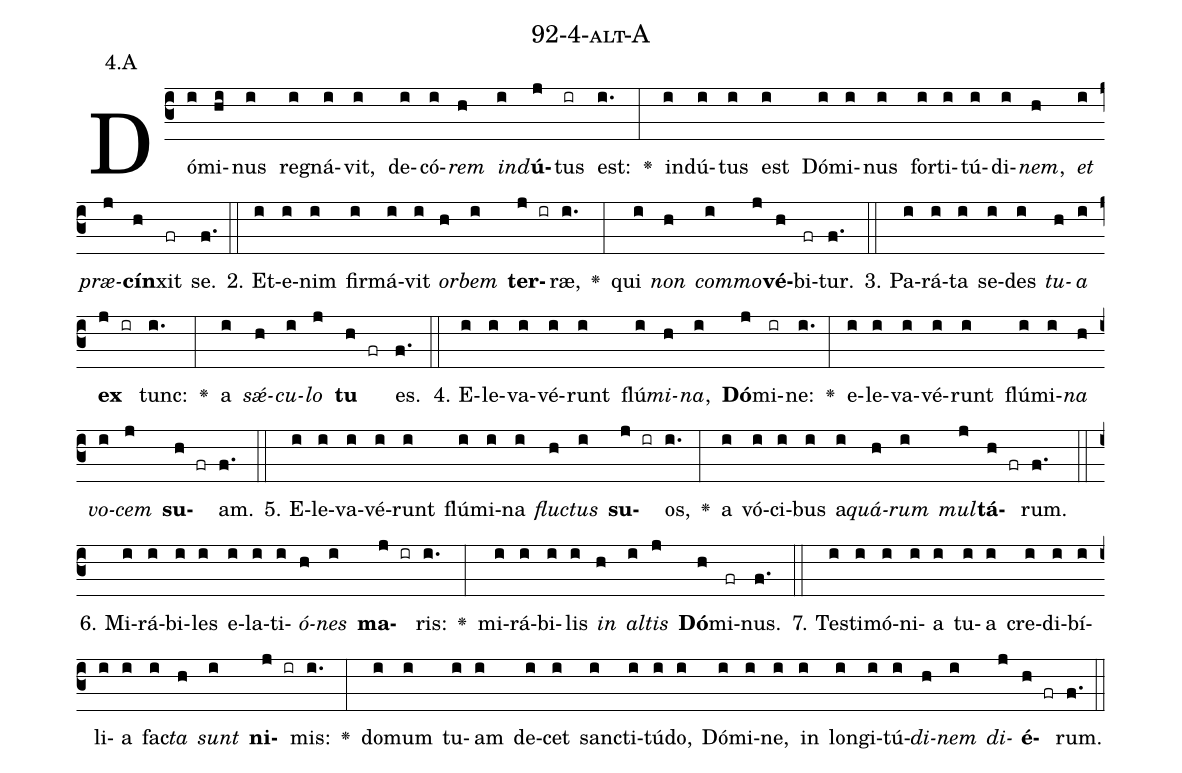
name: 92-4-alt-A;
annotation: 4.A;
%%
(c3)Dó(i)mi(hi)nus(i) re(i)gná(i)vit,(i) de(i)có(i)<i>rem</i>(h) <i>ind</i>(i)<b>ú</b>(j)tus(ir) est:(i.) <v>\greheightstar</v>(:) ind(i)ú(i)tus(i) est(i) Dó(i)mi(i)nus(i) for(i)ti(i)tú(i)di(i)<i>nem</i>,(h) <i>et</i>(i) <i>præ</i>(j)<b>cín</b>(h)xit(fr) se.(f.) (::)
2. Et(i)e(i)nim(i) fir(i)má(i)vit(i) <i>or</i>(h)<i>bem</i>(i) <b>ter</b>(j ir)ræ,(i.) <v>\greheightstar</v>(:) qui(i) <i>non</i>(h) <i>com</i>(i)<i>mo</i>(j)<b>vé</b>(h)bi(fr)tur.(f.) (::)
3. Pa(i)rá(i)ta(i) se(i)des(i) <i>tu</i>(h)<i>a</i>(i) <b>ex</b>(j ir) tunc:(i.) <v>\greheightstar</v>(:) a(i) <i>sǽ</i>(h)<i>cu</i>(i)<i>lo</i>(j) <b>tu</b>(h fr) es.(f.) (::)
4. E(i)le(i)va(i)vé(i)runt(i) flú(i)<i>mi</i>(h)<i>na</i>,(i) <b>Dó</b>(j)mi(ir)ne:(i.) <v>\greheightstar</v>(:) e(i)le(i)va(i)vé(i)runt(i) flú(i)mi(i)<i>na</i>(h) <i>vo</i>(i)<i>cem</i>(j) <b>su</b>(h fr)am.(f.) (::)
5. E(i)le(i)va(i)vé(i)runt(i) flú(i)mi(i)na(i) <i>fluc</i>(h)<i>tus</i>(i) <b>su</b>(j ir)os,(i.) <v>\greheightstar</v>(:) a(i) vó(i)ci(i)bus(i) a(i)<i>quá</i>(h)<i>rum</i>(i) <i>mul</i>(j)<b>tá</b>(h fr)rum.(f.) (::)
6. Mi(i)rá(i)bi(i)les(i) e(i)la(i)ti(i)<i>ó</i>(h)<i>nes</i>(i) <b>ma</b>(j ir)ris:(i.) <v>\greheightstar</v>(:) mi(i)rá(i)bi(i)lis(i) <i>in</i>(h) <i>al</i>(i)<i>tis</i>(j) <b>Dó</b>(h)mi(fr)nus.(f.) (::)
7. Tes(i)ti(i)mó(i)ni(i)a(i) tu(i)a(i) cre(i)di(i)bí(i)li(i)a(i) fac(i)<i>ta</i>(h) <i>sunt</i>(i) <b>ni</b>(j ir)mis:(i.) <v>\greheightstar</v>(:) do(i)mum(i) tu(i)am(i) de(i)cet(i) sanc(i)ti(i)tú(i)do,(i) Dó(i)mi(i)ne,(i) in(i) lon(i)gi(i)tú(i)<i>di</i>(h)<i>nem</i>(i) <i>di</i>(j)<b>é</b>(h fr)rum.(f.) (::)
